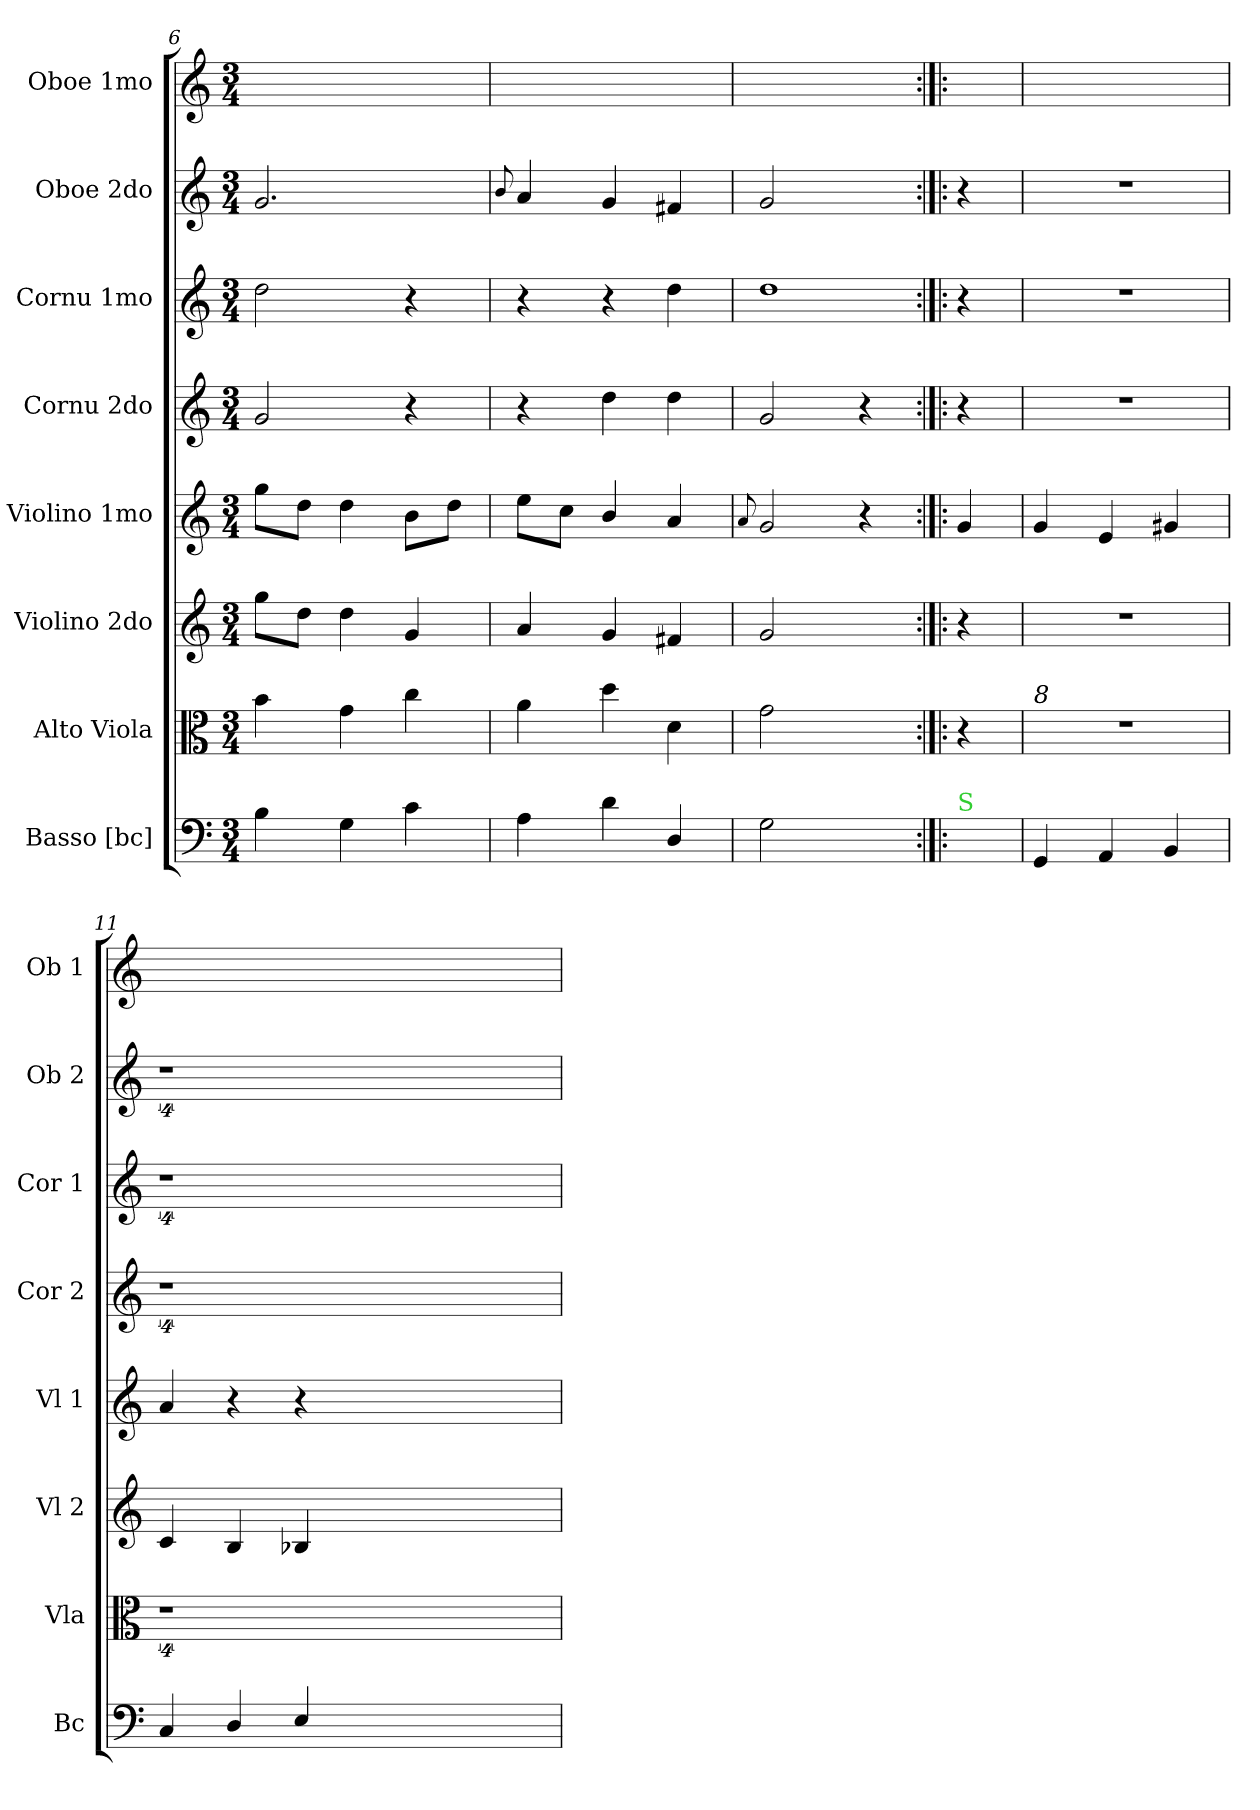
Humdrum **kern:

**kern	**dynam	**kern	**kern	**kern	**kern	**kern	**kern	**kern
*part8	*part8	*part7	*part6	*part5	*part4	*part3	*part2	*part1
*staff8	*staff8	*staff7	*staff6	*staff5	*staff4	*staff3	*staff2	*staff1
*I"Basso [bc]	*	*I"Alto Viola	*I"Violino 2do	*I"Violino 1mo	*I"Cornu 2do	*I"Cornu 1mo	*I"Oboe 2do	*I"Oboe 1mo
*I'Bc	*	*I'Vla	*I'Vl 2	*I'Vl 1	*I'Cor 2	*I'Cor 1	*I'Ob 2	*I'Ob 1
*clefF4	*	*clefC3	*clefG2	*clefG2	*clefG2	*clefG2	*clefG2	*clefG2
*k[]	*	*k[]	*k[]	*k[]	*k[]	*k[]	*k[]	*k[]
*M3/4	*	*M3/4	*M3/4	*M3/4	*M3/4	*M3/4	*M3/4	*M3/4
=6	=6	=6	=6	=6	=6	=6	=6	=6
4B\	.	4b\	8gg\L	8gg\L	2g/	2dd\	2.g/	2.ryy
.	.	.	8dd\J	8dd\J	.	.	.	.
4G\	.	4g\	4dd\	4dd\	.	.	.	.
4c\	.	4cc\	4g/	8b\L	4r	4r	.	.
.	.	.	.	8dd\J	.	.	.	.
=7	=7	=7	=7	=7	=7	=7	=7	=7
.	.	.	.	.	.	.	8qqb/	.
4A\	.	4a\	4a/	8ee\L	4r	4r	4a/	2.ryy
.	.	.	.	8cc\J	.	.	.	.
4d\	.	4dd\	4g/	4b/	4dd\	4r	4g/	.
4D/	.	4d\	4f#X/	4a/	4dd\	4dd\	4f#X/	.
=8	=8	=8	=8	=8	=8	=8	=8	=8
.	.	.	.	8qqa/	.	.	.	.
!	!	!	!	!	!	!LO:N:vis=1	!	!
2G\	.	2g\	2g/	2g/	2g/	2dd\	2g/	2.ryy
4ryy	.	4ryy	4ryy	4r	4r	4ryy	4ryy	.
=9:|!|:	=9:|!|:	=9:|!|:	=9:|!|:	=9:|!|:	=9:|!|:	=9:|!|:	=9:|!|:	=9:|!|:
!LO:TX:a:color=limegreen:t=S	!	!	!	!	!	!	!	!
4ryy	.	4r	4r	4g/	4r	4r	4r	4ryy
=10	=10	=10	=10	=10	=10	=10	=10	=10
!	!	!LO:TX:a:i:t=8	!	!	!	!	!	!
4GG/	pia	2.r	2.r	4g/	2.r	2.r	2.r	2.ryy
4AA/	.	.	.	4e/	.	.	.	.
4BB/	.	.	.	4g#X/	.	.	.	.
=11	=11	=11	=11	=11	=11	=11	=11	=11
4C/	.	4%9r	4c/	4a/	4%9r	4%9r	4%9r	2.ryy
4D/	.	.	4B/	4r	.	.	.	.
4E/	.	.	4B-X/	4r	.	.	.	.
1.ryy	.	.	1.ryy	1.ryy	.	.	.	1.ryy
=	=	=	=	=	=	=	=	=
*-	*-	*-	*-	*-	*-	*-	*-	*-
